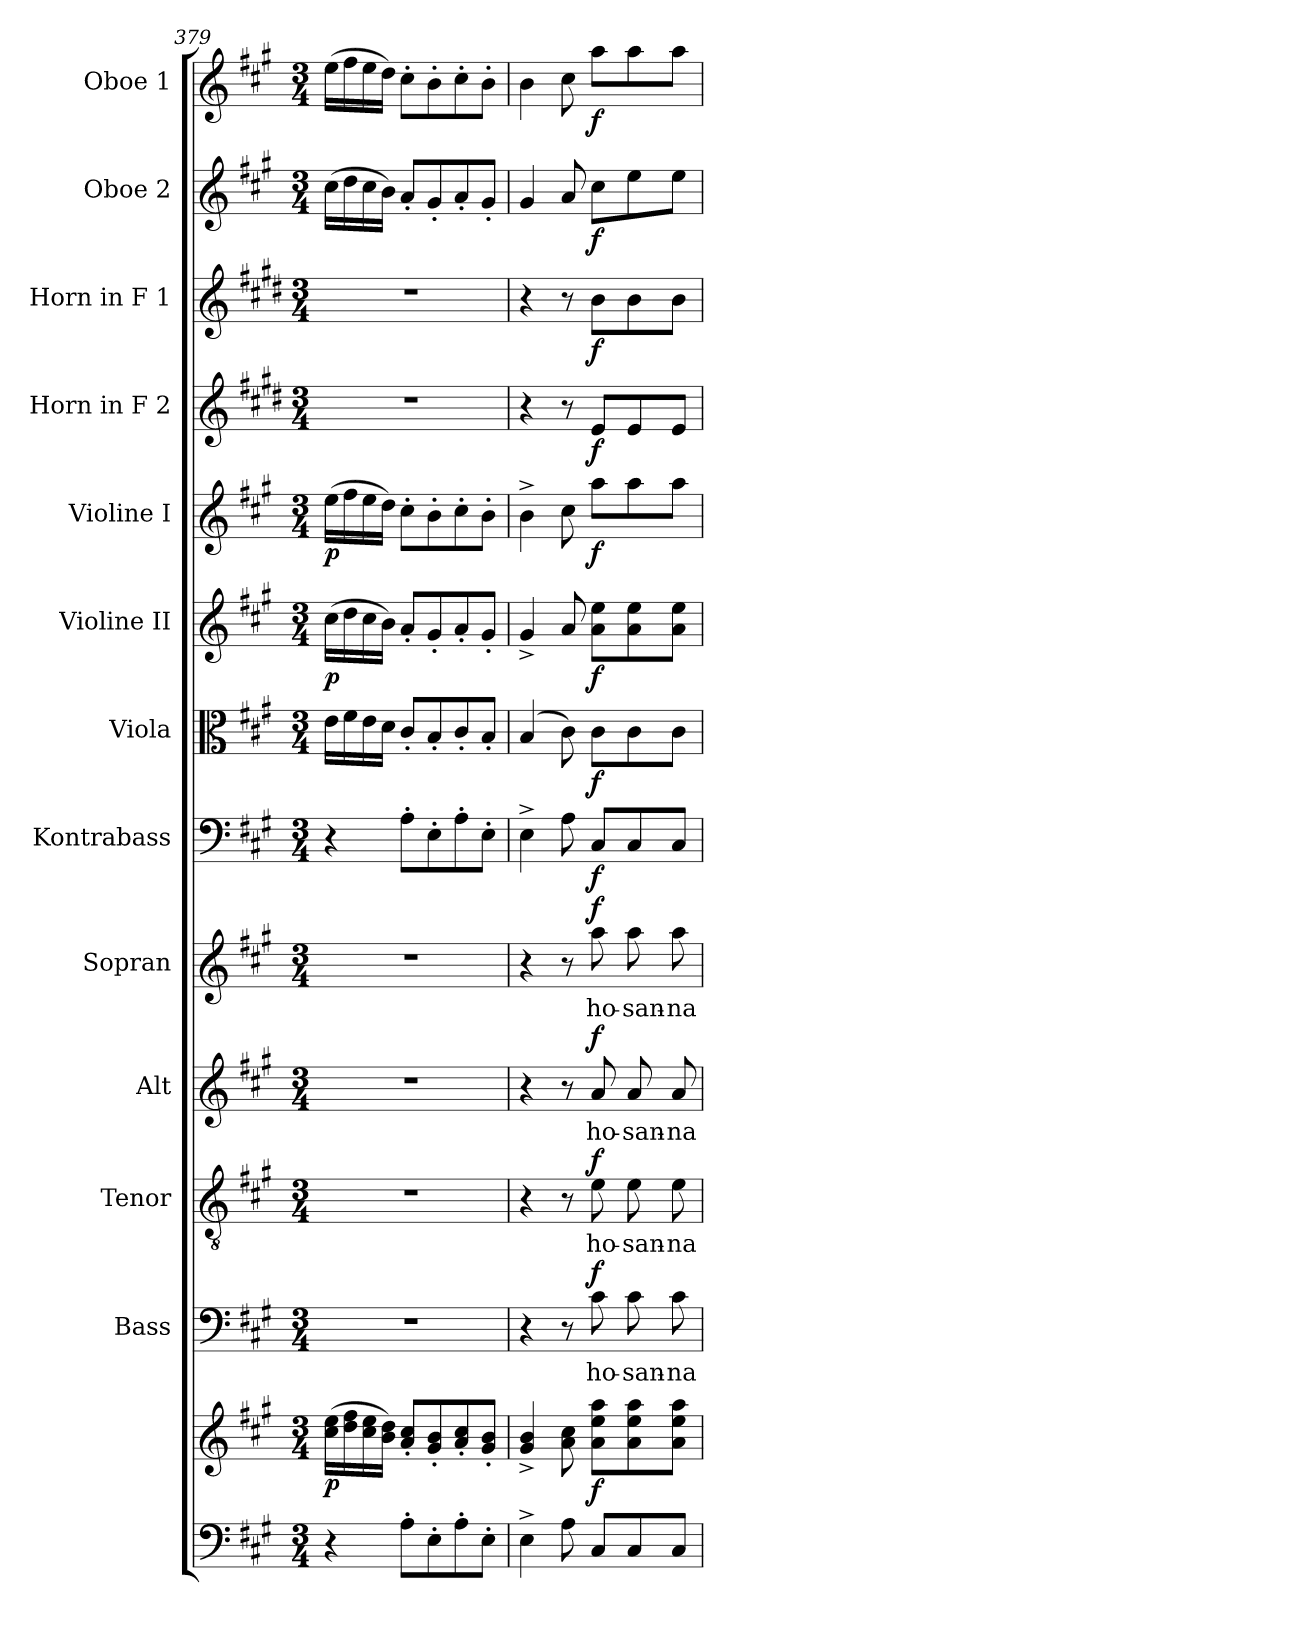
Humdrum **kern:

**kern	**kern	**dynam	**kern	**text	**dynam	**kern	**text	**dynam	**kern	**text	**dynam	**kern	**text	**dynam	**kern	**dynam	**kern	**dynam	**kern	**dynam	**kern	**dynam	**kern	**dynam	**kern	**dynam	**kern	**dynam	**kern	**dynam
*part13	*part13	*part13	*part12	*part12	*part12	*part11	*part11	*part11	*part10	*part10	*part10	*part9	*part9	*part9	*part8	*part8	*part7	*part7	*part6	*part6	*part5	*part5	*part4	*part4	*part3	*part3	*part2	*part2	*part1	*part1
*staff14	*staff13	*staff13/14	*staff12	*staff12	*staff12	*staff11	*staff11	*staff11	*staff10	*staff10	*staff10	*staff9	*staff9	*staff9	*staff8	*staff8	*staff7	*staff7	*staff6	*staff6	*staff5	*staff5	*staff4	*staff4	*staff3	*staff3	*staff2	*staff2	*staff1	*staff1
*	*	*	*I"Bass	*	*	*I"Tenor	*	*	*I"Alt	*	*	*I"Sopran	*	*	*I"Kontrabass	*	*I"Viola	*	*I"Violine II	*	*I"Violine I	*	*I"Horn in F 2	*	*I"Horn in F 1	*	*I"Oboe 2	*	*I"Oboe 1	*
*	*	*	*I'B.	*	*	*I'T.	*	*	*I'A.	*	*	*I'S.	*	*	*I'Kb.	*	*I'Vla.	*	*I'Vl. II	*	*I'Vl. I	*	*	*	*	*	*I'Ob.. 2	*	*I'Ob. 1	*
*clefF4	*clefG2	*	*clefF4	*	*	*clefGv2	*	*	*clefG2	*	*	*clefG2	*	*	*clefF4	*	*clefC3	*	*clefG2	*	*clefG2	*	*clefG2	*	*clefG2	*	*clefG2	*	*clefG2	*
*	*	*	*	*	*	*	*	*	*	*	*	*	*	*	*ITrd7c12	*	*	*	*	*	*	*	*ITrd4c7	*	*ITrd4c7	*	*	*	*	*
*k[f#c#g#]	*k[f#c#g#]	*	*k[f#c#g#]	*	*	*k[f#c#g#]	*	*	*k[f#c#g#]	*	*	*k[f#c#g#]	*	*	*k[f#c#g#]	*	*k[f#c#g#]	*	*k[f#c#g#]	*	*k[f#c#g#]	*	*k[f#c#g#]	*	*k[f#c#g#]	*	*k[f#c#g#]	*	*k[f#c#g#]	*
*A:	*A:	*	*A:	*	*	*A:	*	*	*A:	*	*	*A:	*	*	*A:	*	*A:	*	*A:	*	*A:	*	*A:	*	*A:	*	*A:	*	*A:	*
*M3/4	*M3/4	*	*M3/4	*	*	*M3/4	*	*	*M3/4	*	*	*M3/4	*	*	*M3/4	*	*M3/4	*	*M3/4	*	*M3/4	*	*M3/4	*	*M3/4	*	*M3/4	*	*M3/4	*
=379	=379	=379	=379	=379	=379	=379	=379	=379	=379	=379	=379	=379	=379	=379	=379	=379	=379	=379	=379	=379	=379	=379	=379	=379	=379	=379	=379	=379	=379	=379
!	!	!LO:DY:b	!	!	!	!	!	!	!	!	!	!	!	!	!	!	!	!	!	!LO:DY:b	!	!LO:DY:b	!	!	!	!	!	!	!	!
4r	(>16cc#\ 16ee\LL	p	2.r	.	.	2.r	.	.	2.r	.	.	2.r	.	.	4r	.	16e\LL	.	(>16cc#\LL	p	(>16ee\LL	p	2.r	.	2.r	.	(>16cc#\LL	.	(>16ee\LL	.
.	16dd\ 16ff#\	.	.	.	.	.	.	.	.	.	.	.	.	.	.	.	16f#\	.	16dd\	.	16ff#\	.	.	.	.	.	16dd\	.	16ff#\	.
.	16cc#\ 16ee\	.	.	.	.	.	.	.	.	.	.	.	.	.	.	.	16e\	.	16cc#\	.	16ee\	.	.	.	.	.	16cc#\	.	16ee\	.
.	16b\ 16dd\JJ)	.	.	.	.	.	.	.	.	.	.	.	.	.	.	.	16d\JJ	.	16b\JJ)	.	16dd\JJ)	.	.	.	.	.	16b\JJ)	.	16dd\JJ)	.
8A'>\L	8a/'< 8cc#/'<L	.	.	.	.	.	.	.	.	.	.	.	.	.	8AA'>\L	.	8c#'</L	.	8a'</L	.	8cc#'>\L	.	.	.	.	.	8a'</L	.	8cc#'>\L	.
8E'>\	8g#/'< 8b/'<	.	.	.	.	.	.	.	.	.	.	.	.	.	8EE'>\	.	8B'</	.	8g#'</	.	8b'>\	.	.	.	.	.	8g#'</	.	8b'>\	.
8A'>\	8a/'< 8cc#/'<	.	.	.	.	.	.	.	.	.	.	.	.	.	8AA'>\	.	8c#'</	.	8a'</	.	8cc#'>\	.	.	.	.	.	8a'</	.	8cc#'>\	.
8E'>\J	8g#/'< 8b/'<J	.	.	.	.	.	.	.	.	.	.	.	.	.	8EE'>\J	.	8B'</J	.	8g#'</J	.	8b'>\J	.	.	.	.	.	8g#'</J	.	8b'>\J	.
!!LO:PB:g=z
=380	=380	=380	=380	=380	=380	=380	=380	=380	=380	=380	=380	=380	=380	=380	=380	=380	=380	=380	=380	=380	=380	=380	=380	=380	=380	=380	=380	=380	=380	=380
4E^>\	4g#/^< 4b/^<	.	4r	.	.	4r	.	.	4r	.	.	4r	.	.	4EE^>\	.	(4B/	.	4g#^</	.	4b^>\	.	4r	.	4r	.	4g#/	.	4b\	.
8A\	8a\ 8cc#\	.	8r	.	.	8r	.	.	8r	.	.	8r	.	.	8AA\	.	8c#\)	.	8a/	.	8cc#\	.	8r	.	8r	.	8a/	.	8cc#\	.
!	!	!LO:DY:b	!	!LO:LY:b	!LO:DY:a	!	!LO:LY:b	!LO:DY:a	!	!LO:LY:b	!LO:DY:a	!	!LO:LY:b	!LO:DY:a	!	!LO:DY:b	!	!LO:DY:b	!	!LO:DY:b	!	!LO:DY:b	!	!LO:DY:b	!	!LO:DY:b	!	!LO:DY:b	!	!LO:DY:b
8C#/L	8a\ 8ee\ 8aa\L	f	8c#\	ho-	f	8e\	ho-	f	8a/	ho-	f	8aa\	ho-	f	8CC#/L	f	8c#\L	f	8a\ 8ee\L	f	8aa\L	f	8A/L	f	8e\L	f	8cc#\L	f	8aa\L	f
!	!	!	!	!LO:LY:b	!	!	!LO:LY:b	!	!	!LO:LY:b	!	!	!LO:LY:b	!	!	!	!	!	!	!	!	!	!	!	!	!	!	!	!	!
8C#/	8a\ 8ee\ 8aa\	.	8c#\	-san-	.	8e\	-san-	.	8a/	-san-	.	8aa\	-san-	.	8CC#/	.	8c#\	.	8a\ 8ee\	.	8aa\	.	8A/	.	8e\	.	8ee\	.	8aa\	.
!	!	!	!	!LO:LY:b	!	!	!LO:LY:b	!	!	!LO:LY:b	!	!	!LO:LY:b	!	!	!	!	!	!	!	!	!	!	!	!	!	!	!	!	!
8C#/J	8a\ 8ee\ 8aa\J	.	8c#\	-na	.	8e\	-na	.	8a/	-na	.	8aa\	-na	.	8CC#/J	.	8c#\J	.	8a\ 8ee\J	.	8aa\J	.	8A/J	.	8e\J	.	8ee\J	.	8aa\J	.
=	=	=	=	=	=	=	=	=	=	=	=	=	=	=	=	=	=	=	=	=	=	=	=	=	=	=	=	=	=	=
*-	*-	*-	*-	*-	*-	*-	*-	*-	*-	*-	*-	*-	*-	*-	*-	*-	*-	*-	*-	*-	*-	*-	*-	*-	*-	*-	*-	*-	*-	*-
